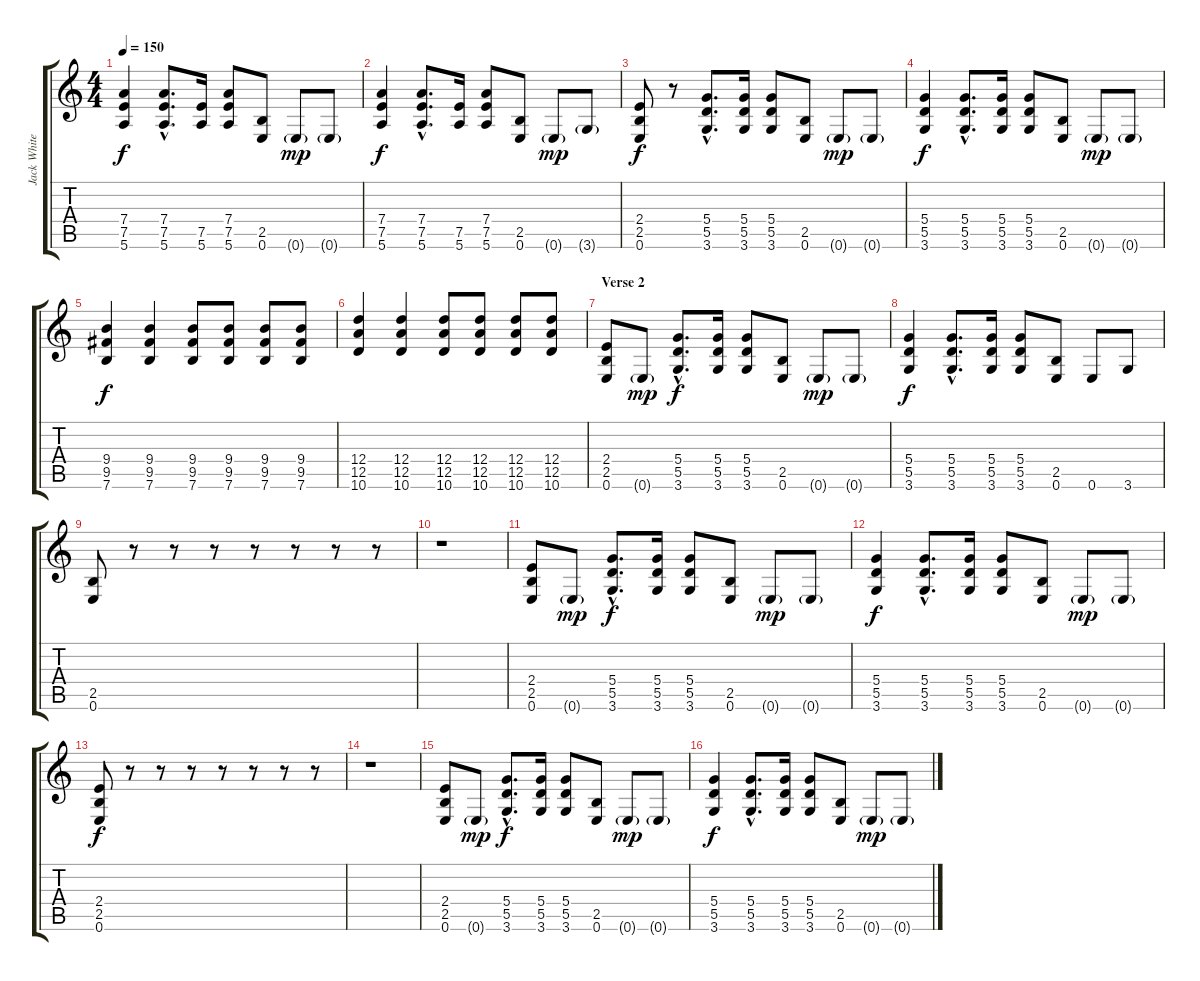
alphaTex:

\track ("Jack White - Guitar" "Jack White") {instrument overdrivenguitar}
\staff {score tabs}
\tuning (E4 B3 G3 D3 A2 E2) {hide}
\ts (4 4)
\tempo 150
\clef g2
\ks c
(7.4 7.5 5.6).4{dy f} (7.4{hac} 7.5{hac} 5.6{hac}).8{d} (7.5 5.6).16 (7.4 7.5 5.6).8 (2.5 0.6).8 0.6{g}.8{dy mp} 0.6{g}.8 |
(7.4 7.5 5.6).4{dy f} (7.4{hac} 7.5{hac} 5.6{hac}).8{d} (7.5 5.6).16 (7.4 7.5 5.6).8 (2.5 0.6).8 0.6{g}.8{dy mp} 3.6{g}.8 |
(2.4 2.5 0.6).8{dy f} r.8 (5.4{hac} 5.5{hac} 3.6{hac}).8{d} (5.4 5.5 3.6).16 (5.4 5.5 3.6).8 (2.5 0.6).8 0.6{g}.8{dy mp} 0.6{g}.8 |
(5.4 5.5 3.6).4{dy f} (5.4{hac} 5.5{hac} 3.6{hac}).8{d} (5.4 5.5 3.6).16 (5.4 5.5 3.6).8 (2.5 0.6).8 0.6{g}.8{dy mp} 0.6{g}.8 |
(9.4 9.5 7.6).4{dy f} (9.4 9.5 7.6).4 (9.4 9.5 7.6).8 (9.4 9.5 7.6).8 (9.4 9.5 7.6).8 (9.4 9.5 7.6).8 |
(12.4 12.5 10.6).4 (12.4 12.5 10.6).4 (12.4 12.5 10.6).8 (12.4 12.5 10.6).8 (12.4 12.5 10.6).8 (12.4 12.5 10.6).8 |
\section ("" "Verse 2")
(2.4 2.5 0.6).8 0.6{g}.8{dy mp} (5.4{hac} 5.5{hac} 3.6{hac}).8{d dy f} (5.4 5.5 3.6).16 (5.4 5.5 3.6).8 (2.5 0.6).8 0.6{g}.8{dy mp} 0.6{g}.8 |
(5.4 5.5 3.6).4{dy f} (5.4{hac} 5.5{hac} 3.6{hac}).8{d} (5.4 5.5 3.6).16 (5.4 5.5 3.6).8 (2.5 0.6).8 0.6.8 3.6.8 |
(2.5 0.6).8 r.8 r.8 r.8 r.8 r.8 r.8 r.8 |
r.1 |
(2.4 2.5 0.6).8 0.6{g}.8{dy mp} (5.4{hac} 5.5{hac} 3.6{hac}).8{d dy f} (5.4 5.5 3.6).16 (5.4 5.5 3.6).8 (2.5 0.6).8 0.6{g}.8{dy mp} 0.6{g}.8 |
(5.4 5.5 3.6).4{dy f} (5.4{hac} 5.5{hac} 3.6{hac}).8{d} (5.4 5.5 3.6).16 (5.4 5.5 3.6).8 (2.5 0.6).8 0.6{g}.8{dy mp} 0.6{g}.8 |
(2.4 2.5 0.6).8{dy f} r.8 r.8 r.8 r.8 r.8 r.8 r.8 |
r.1 |
(2.4 2.5 0.6).8 0.6{g}.8{dy mp} (5.4{hac} 5.5{hac} 3.6{hac}).8{d dy f} (5.4 5.5 3.6).16 (5.4 5.5 3.6).8 (2.5 0.6).8 0.6{g}.8{dy mp} 0.6{g}.8 |
(5.4 5.5 3.6).4{dy f} (5.4{hac} 5.5{hac} 3.6{hac}).8{d} (5.4 5.5 3.6).16 (5.4 5.5 3.6).8 (2.5 0.6).8 0.6{g}.8{dy mp} 0.6{g}.8
